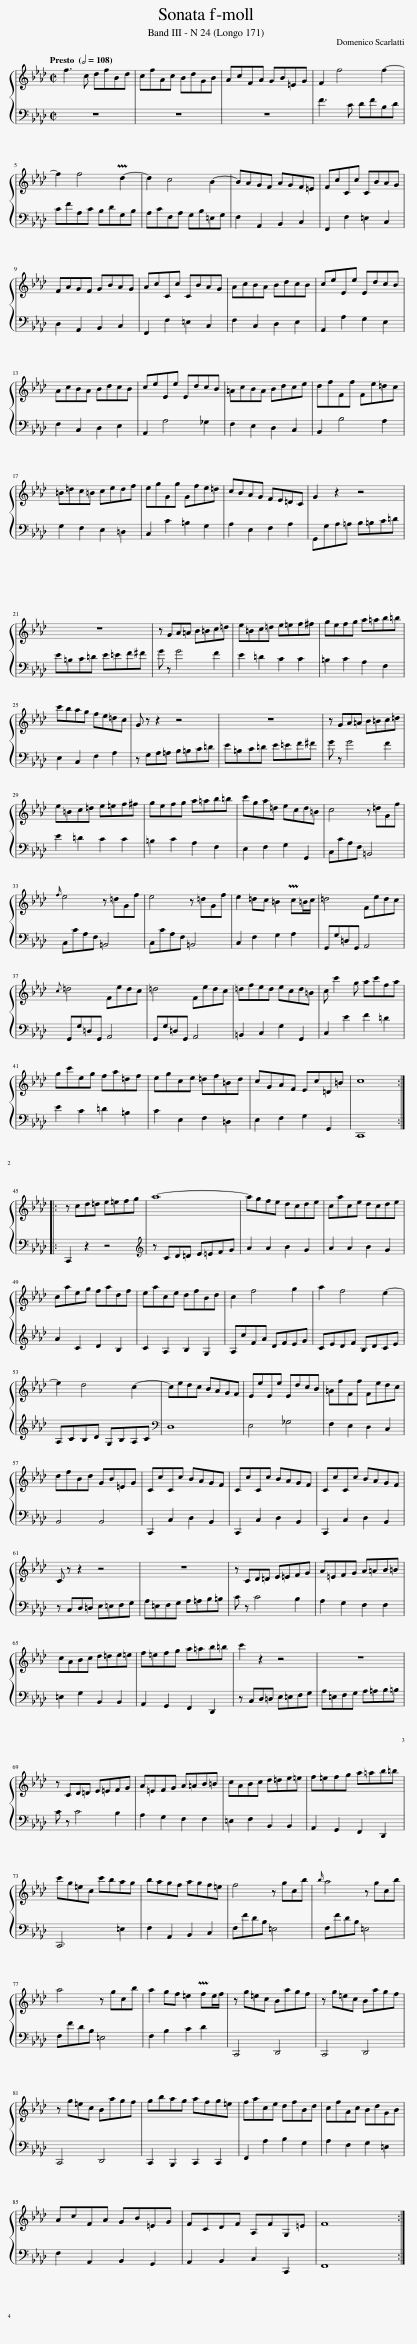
X:1
%%score { 1 | 2 }
L:1/8
Q:1/2=108
M:2/2
I:linebreak $
K:Ab
V:1 treble
V:2 bass
V:1
 f3 c dfBd | cfAc BdGB | AcFA GB=EG | F2 f4 f2- |$ f2 f4 Pd2- | %5
 d2 c4 B2- | BAGF AGF=E | FcCc CBAG |$ FAGF GBAG | AcCc CBAG | %10
 AcBA BdcB | ceEe EdcB |$ AcBA BdcB | ceEe EdcB | =AcBA Bdce | %15
 dfFf Fe=dc |$ =B=dc=B cedf | egGg Gfe=d | cBAG FE=DC | G2 z2 z4 |$ %20
 z8 | z GA=A B=Bc=d | e=Bc=d e=ef^f | gefg a=ab=b |$ c'bag fe=dc | %25
 G z z2 z4 | z8 | z GA=A B=Bc=d |$ e=Bc=d e=ef^f | gefg a=ab=b | %30
 c'ga=d ecd=B | c4 z =dGf |${f} e4 z =dGf | e4 z =dGf | e2 =dc =B2 Pc=B/c/ | %35
 =d4 Fedc |${c} =d4 Fedc | =d4 Fedc | =dfed ecd=B | c c'2 g ac'fa |$ %40
 gc'eg fa=df | egce =df=Bd | cGAF Ec=D=B | c8 ::$ z cd=d e=efg | %45
 a8- | agfe dcde | cace dcde |$ caeg fadf | eace dfBd | %50
 c2 f4 g2 | a2 f4 e2- |$ e2 d4 c2- | cedc BAGF | EeEe EdcB | %55
 =AfFf Fedc |$ dfBd GB=EG | CcCc BAGF | CcCc BAGF | CcCc BAGF |$ %60
 C z z2 z4 | z8 | z CD=D E=EFG | A=EFG A=AB=B |$ cABc d=de=e | %65
 f=efg a=ab=b | c'2 z2 z4 | z8 |$ z CD=D E=EFG | A=EFG A=AB=B | %70
 cABc d=de=e | f=efg a=ab=b |$ c'g=ec c'bag | bagf agf=e | f4 z gcb | %75
{b} a4 z gcb |$ a4 z gcb | a2 gf =e2 Pfe/f/ | z g=ec Bagf | z g=ec Bagf |$ %80
 z g=ec Bagf | gbag afg=e | face dfBd | cfAc BdGB |$ AcFA GB=EG | %85
 FCDF A,FG,=E | F8 :| %87
V:2
 z8 | z8 | z8 | F3 C DFB,D |$ CFA,C B,DG,B, | %5
 A,CF,A, G,B,=E,G, | F,2 A,,2 B,,2 C,2 | F,,2 F,2 =E,2 C,2 |$ D,2 A,,2 B,,2 C,2 | F,,2 F,2 =E,2 C,2 | %10
 F,2 C,2 D,2 E,2 | A,,2 A,2 G,2 E,2 |$ F,2 C,2 D,2 E,2 | A,,2 A,4 _G,2 | F,2 E,2 D,2 C,2 | %15
 B,,2 B,4 A,2 |$ G,2 F,2 E,2 =D,2 | C,2 C2 =B,2 G,2 | A,2 E,2 F,2 A,2 | G,,G,A,=A, B,=B,C=D |$ %20
 E=B,C=D E=EF^F | G z G4 F2 | E2 =D2 C2 C2 | =B,2 C2 A,2 F,2 |$ E,2 C,2 F,2 A,2 | %25
 z G,A,=A, B,=B,C=D | E=B,C=D E=EF^F | G z G4 F2 |$ E2 =D2 C2 C2 | =B,2 C2 A,2 F,2 | %30
 E,2 F,2 G,2 G,,2 | C,CA,F, =B,,4 |$ C,CA,F, =B,,4 | C,CA,F, =B,,4 | C,2 F,2 G,2 A,2 | %35
 G,,G,=D,G,, A,,4 |$ G,,G,=D,G,, A,,4 | G,,G,=D,G,, A,,4 | =B,,2 C,2 G,2 G,,2 | C,2 E2 F2 =D2 |$ %40
 E2 C2 =D2 =B,2 | C2 E,2 F,2 =D,2 | E,2 F,2 G,2 G,,2 | C,,8 ::$ C,,2 z2 z4 | %45
[K:treble] z CD=D E=EFG | A2 A2 B2 G2 | A2 A2 B2 G2 |$ A2 C2 D2 B,2 | C2 A,2 B,2 G,2 | %50
 A,cFA DFEG | CEDF B,DCE |$ A,CB,D G,B,A,C |[K:bass] D,8 | E,4 _G,4 | %55
 F,2 E,2 D,2 C,2 |$ B,,4 B,,4 | C,,2 C,2 D,2 B,,2 | C,,2 C,2 D,2 B,,2 | C,,2 C,2 D,2 B,,2 |$ %60
 z C,D,=D, E,=E,F,G, | A,=E,F,G, A,=A,B,=B, | C z C4 B,2 | A,2 G,2 F,2 F,2 |$ =E,2 G,2 B,,2 B,,2 | %65
 A,,2 G,,2 F,,2 D,,2 | z C,D,=D, E,=E,F,G, | A,=E,F,G, A,=A,B,=B, |$ C z C4 B,2 | A,2 G,2 F,2 F,2 | %70
 =E,2 F,2 B,,2 B,,2 | A,,2 G,,2 F,,2 D,,2 |$ C,,6 =E,2 | F,2 A,,2 B,,2 C,2 | F,FDB, =E,4 | %75
 F,FDB, =E,4 |$ F,FDB, =E,4 | F,2 B,2 C2 D2 | C,,4 D,,4 | C,,4 D,,4 |$ %80
 C,,4 D,,4 | C,,2 B,,,2 C,,2 C,,2 | F,,2 A,2 B,2 G,2 | A,2 F,2 G,2 =E,2 |$ F,2 A,,2 B,,2 G,,2 | %85
 A,,2 B,,2 C,2 C,,2 | F,,8 :| %87
